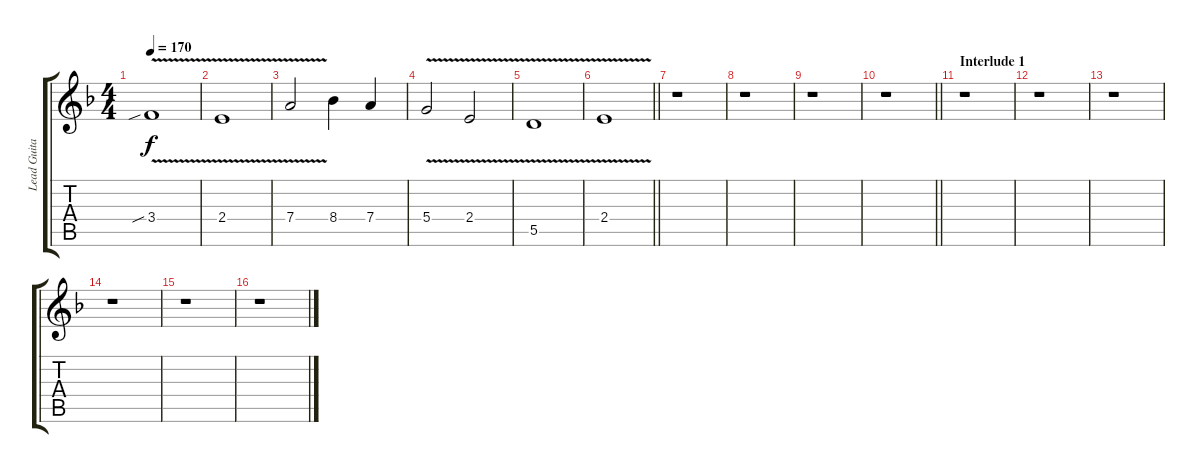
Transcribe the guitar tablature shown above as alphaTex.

\track ("Lead Guitar 2: Tapani Kangas" "Lead Guita") {instrument overdrivenguitar}
\staff {score tabs}
\tuning (E4 B3 G3 D3 A2 E2) {hide}
\ts (4 4)
\tempo 170
\clef g2
\ks dminor
3.4{v sib}.1{dy f} |
2.4{v}.1 |
7.4{v}.2 8.4.4 7.4.4 |
5.4{v}.2 2.4{v}.2 |
5.5{v}.1 |
\barLineRight lightlight
2.4{v}.1 |
r.1 |
r.1 |
r.1 |
\barLineRight lightlight
r.1 |
\section ("" "Interlude 1")
r.1 |
r.1 |
r.1 |
r.1 |
r.1 |
r.1
